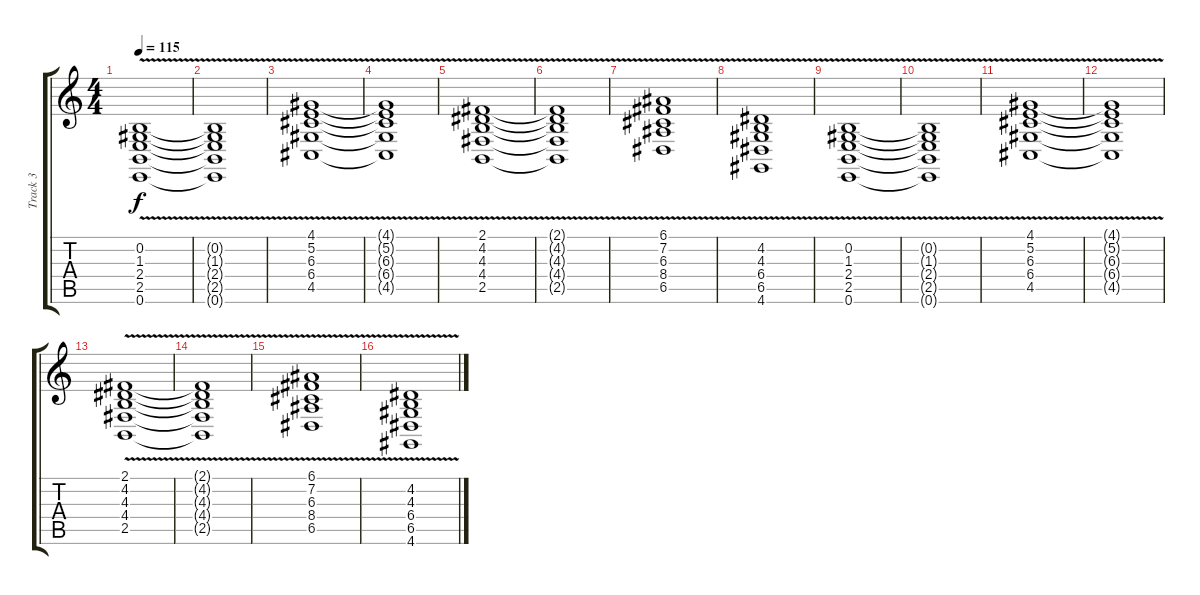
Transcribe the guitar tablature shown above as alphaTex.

\track ("Track 3" "Track 3") {instrument pad2warm}
\staff {score tabs}
\tuning (E4 B3 G3 D3 A2 E2) {hide}
\ts (4 4)
\tempo 115
\clef g2
\ks c
(0.2{v} 1.3{v} 2.4{v} 2.5{v} 0.6{v}).1{dy f} |
(0.2{t} 1.3{t} 2.4{t} 2.5{t} 0.6{t}).1 |
(4.1{v} 5.2{v} 6.3{v} 6.4{v} 4.5{v}).1 |
(4.1{t} 5.2{t} 6.3{t} 6.4{t} 4.5{t}).1 |
(2.1{v} 4.2{v} 4.3{v} 4.4{v} 2.5{v}).1 |
(2.1{t} 4.2{t} 4.3{t} 4.4{t} 2.5{t}).1 |
(6.1{v} 7.2{v} 6.3{v} 8.4{v} 6.5{v}).1 |
(4.2{v} 4.3{v} 6.4{v} 6.5{v} 4.6{v}).1 |
(0.2{v} 1.3{v} 2.4{v} 2.5{v} 0.6{v}).1 |
(0.2{t} 1.3{t} 2.4{t} 2.5{t} 0.6{t}).1 |
(4.1{v} 5.2{v} 6.3{v} 6.4{v} 4.5{v}).1 |
(4.1{t} 5.2{t} 6.3{t} 6.4{t} 4.5{t}).1 |
(2.1{v} 4.2{v} 4.3{v} 4.4{v} 2.5{v}).1 |
(2.1{t} 4.2{t} 4.3{t} 4.4{t} 2.5{t}).1 |
(6.1{v} 7.2{v} 6.3{v} 8.4{v} 6.5{v}).1 |
(4.2{v} 4.3{v} 6.4{v} 6.5{v} 4.6{v}).1
